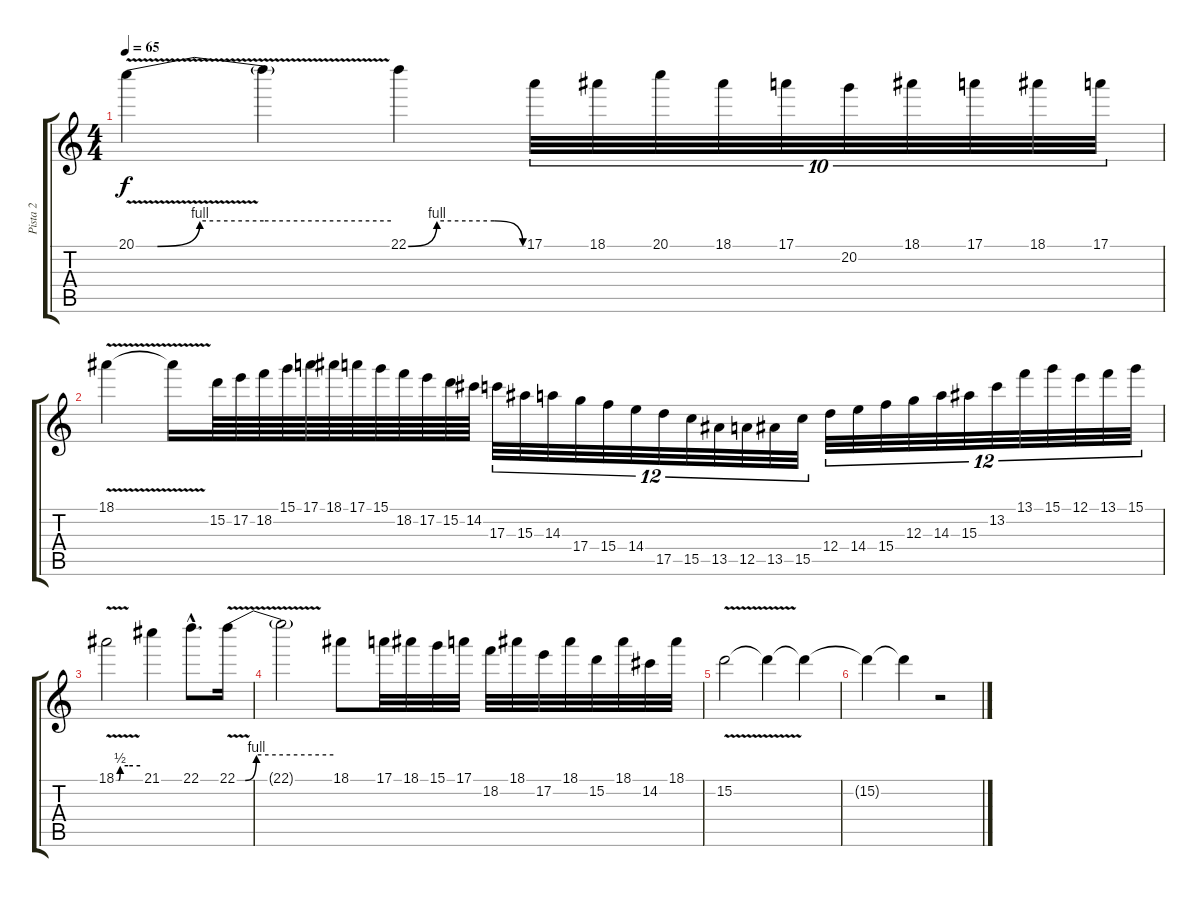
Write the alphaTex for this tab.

\track ("Pista 2" "Pista 2") {instrument overdrivenguitar}
\staff {score tabs}
\tuning (E4 B3 G3 D3 A2 E2) {hide}
\ts (4 4)
\tempo 65
\clef g2
\ks c
20.1{be (custom 0 0 5 0 15 4 30 4 60 4) v}.4{dy f} 20.1{t}.4 22.1{be (custom 0 0 15 4 30 4 45 4 60 0)}.4 17.1.32{tu (10 8)} 18.1.32{tu (10 8)} 20.1.32{tu (10 8)} 18.1.32{tu (10 8)} 17.1.32{tu (10 8)} 20.2.32{tu (10 8)} 18.1.32{tu (10 8)} 17.1.32{tu (10 8)} 18.1.32{tu (10 8)} 17.1.32{tu (10 8)} |
18.1{v}.4 18.1{t}.16 15.2.64 17.2.64 18.2.64 15.1.64 17.1.64 18.1.64 17.1.64 15.1.64 18.2.64 17.2.64 15.2.64 14.2.64 17.3.32{tu (12 8)} 15.3.32{tu (12 8)} 14.3.32{tu (12 8)} 17.4.32{tu (12 8)} 15.4.32{tu (12 8)} 14.4.32{tu (12 8)} 17.5.32{tu (12 8)} 15.5.32{tu (12 8)} 13.5.32{tu (12 8)} 12.5.32{tu (12 8)} 13.5.32{tu (12 8)} 15.5.32{tu (12 8)} 12.4.32{tu (12 8)} 14.4.32{tu (12 8)} 15.4.32{tu (12 8)} 12.3.32{tu (12 8)} 14.3.32{tu (12 8)} 15.3.32{tu (12 8)} 13.2.32{tu (12 8)} 13.1.32{tu (12 8)} 15.1.32{tu (12 8)} 12.1.32{tu (12 8)} 13.1.32{tu (12 8)} 15.1.32{tu (12 8)} |
18.1{be (custom 0 0 6 0 10 2 30 2 60 2) v}.2 21.1.4 22.1{hac}.8{d} 22.1{be (custom 0 0 5 0 12 4 60 4) v}.16 |
22.1{t}.2 18.1.8 17.1.32 18.1.32 15.1.32 17.1.32 18.2.32 18.1.32 17.2.32 18.1.32 15.2.32 18.1.32 14.2.32 18.1.32 |
15.2{v}.2 15.2{t}.4{volume 13} 15.2{t}.4{volume 11} |
15.2{t}.4{volume 9} 15.2{t}.4{volume 6} r.2
